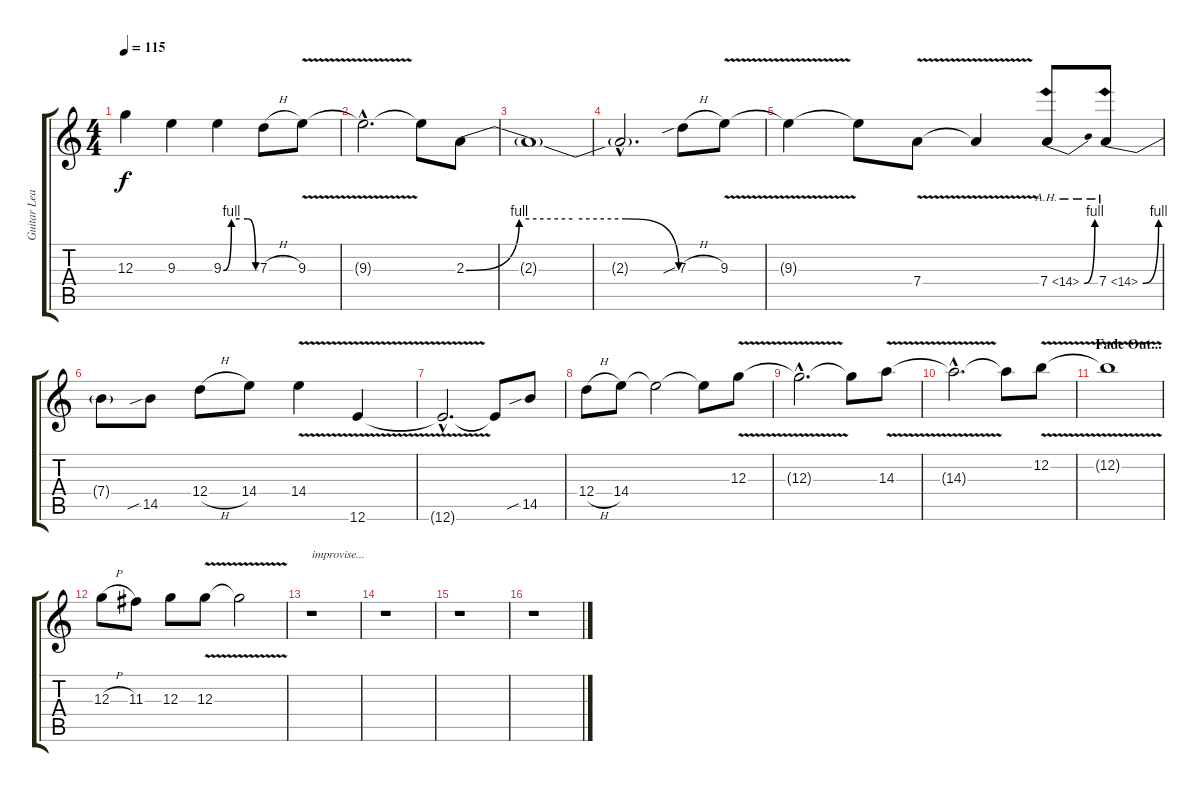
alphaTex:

\track ("Guitar Leads" "Guitar Lea") {instrument distortionguitar}
\staff {score tabs}
\tuning (E4 B3 G3 D3 A2 E2) {hide}
\ts (4 4)
\tempo 115
\clef g2
\ks c
12.3{t}.4{dy f} 9.3.4 9.3{be (custom 0 0 15 4 30 4 45 4 60 0)}.4 7.3{h}.8 9.3{v}.8 |
9.3{hac t}.2{d} 9.3{t}.8 2.3{be (custom 0 0 15 4 30 4 45 4 60 0)}.8 |
2.3{t}.1 |
2.3{hac t}.2{d} 7.3{sib h}.8 9.3{v}.8 |
9.3{t}.4 9.3{t}.8 7.4{v}.8 7.4{t}.4 7.4{be (bend 0 0 60 4) ah 7}.8 7.4{be (bend 0 0 60 4) ah 7}.8 |
7.4{t}.8 14.5{sib}.8 12.4{h}.8 14.4.8 14.4{v}.4 12.6{v}.4 |
12.6{hac t}.2{d} 12.6{t}.8 14.5{sib}.8 |
12.4{h}.8 14.4.8 14.4{t}.2 14.4{t}.8 12.3{v}.8 |
12.3{hac t}.2{d} 12.3{t}.8 14.3{v}.8 |
14.3{hac t}.2{d} 14.3{t}.8 12.2{v}.8 |
\section ("" "Fade Out...")
12.2{t}.1 |
12.3{h}.8 11.3.8 12.3.8 12.3{v}.8 12.3{t}.2 |
r.1{txt "improvise..."} |
r.1 |
r.1 |
r.1
